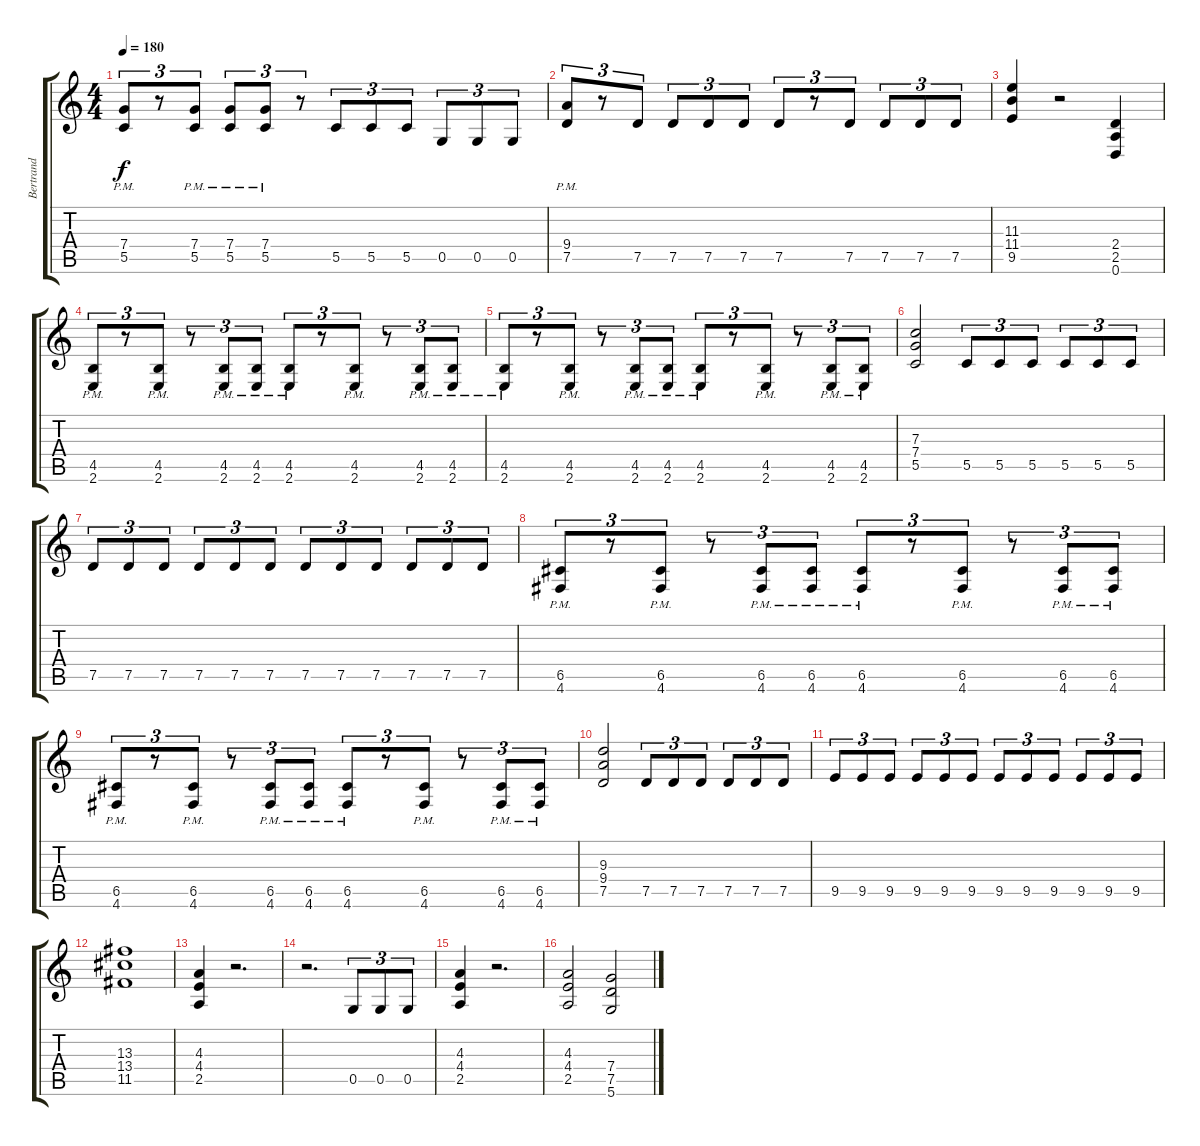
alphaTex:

\track ("Bertrand" "Bertrand") {instrument distortionguitar}
\staff {score tabs}
\tuning (D4 A3 F3 C3 G2 D2) {hide}
\ts (4 4)
\tempo 180
\clef g2
\ks c
(7.4{pm} 5.5).8{tu (3 2) dy f} r.8{tu (3 2)} (7.4{pm} 5.5).8{tu (3 2)} (7.4{pm} 5.5).8{tu (3 2)} (7.4{pm} 5.5).8{tu (3 2)} r.8{tu (3 2)} 5.5.8{tu (3 2)} 5.5.8{tu (3 2)} 5.5.8{tu (3 2)} 0.5.8{tu (3 2)} 0.5.8{tu (3 2)} 0.5.8{tu (3 2)} |
(9.4{pm} 7.5).8{tu (3 2)} r.8{tu (3 2)} 7.5.8{tu (3 2)} 7.5.8{tu (3 2)} 7.5.8{tu (3 2)} 7.5.8{tu (3 2)} 7.5.8{tu (3 2)} r.8{tu (3 2)} 7.5.8{tu (3 2)} 7.5.8{tu (3 2)} 7.5.8{tu (3 2)} 7.5.8{tu (3 2)} |
(11.3 11.4 9.5).4 r.2 (2.4 2.5 0.6).4 |
(4.5{pm} 2.6).8{tu (3 2)} r.8{tu (3 2)} (4.5{pm} 2.6).8{tu (3 2)} r.8{tu (3 2)} (4.5{pm} 2.6).8{tu (3 2)} (4.5{pm} 2.6).8{tu (3 2)} (4.5{pm} 2.6).8{tu (3 2)} r.8{tu (3 2)} (4.5{pm} 2.6).8{tu (3 2)} r.8{tu (3 2)} (4.5{pm} 2.6).8{tu (3 2)} (4.5{pm} 2.6).8{tu (3 2)} |
(4.5{pm} 2.6).8{tu (3 2)} r.8{tu (3 2)} (4.5{pm} 2.6).8{tu (3 2)} r.8{tu (3 2)} (4.5{pm} 2.6).8{tu (3 2)} (4.5{pm} 2.6).8{tu (3 2)} (4.5{pm} 2.6).8{tu (3 2)} r.8{tu (3 2)} (4.5{pm} 2.6).8{tu (3 2)} r.8{tu (3 2)} (4.5{pm} 2.6).8{tu (3 2)} (4.5{pm} 2.6).8{tu (3 2)} |
(7.3 7.4 5.5).2 5.5.8{tu (3 2)} 5.5.8{tu (3 2)} 5.5.8{tu (3 2)} 5.5.8{tu (3 2)} 5.5.8{tu (3 2)} 5.5.8{tu (3 2)} |
7.5.8{tu (3 2)} 7.5.8{tu (3 2)} 7.5.8{tu (3 2)} 7.5.8{tu (3 2)} 7.5.8{tu (3 2)} 7.5.8{tu (3 2)} 7.5.8{tu (3 2)} 7.5.8{tu (3 2)} 7.5.8{tu (3 2)} 7.5.8{tu (3 2)} 7.5.8{tu (3 2)} 7.5.8{tu (3 2)} |
(6.5{pm} 4.6).8{tu (3 2)} r.8{tu (3 2)} (6.5{pm} 4.6).8{tu (3 2)} r.8{tu (3 2)} (6.5{pm} 4.6).8{tu (3 2)} (6.5{pm} 4.6).8{tu (3 2)} (6.5{pm} 4.6).8{tu (3 2)} r.8{tu (3 2)} (6.5{pm} 4.6).8{tu (3 2)} r.8{tu (3 2)} (6.5{pm} 4.6).8{tu (3 2)} (6.5{pm} 4.6).8{tu (3 2)} |
(6.5{pm} 4.6).8{tu (3 2)} r.8{tu (3 2)} (6.5{pm} 4.6).8{tu (3 2)} r.8{tu (3 2)} (6.5{pm} 4.6).8{tu (3 2)} (6.5{pm} 4.6).8{tu (3 2)} (6.5{pm} 4.6).8{tu (3 2)} r.8{tu (3 2)} (6.5{pm} 4.6).8{tu (3 2)} r.8{tu (3 2)} (6.5{pm} 4.6).8{tu (3 2)} (6.5{pm} 4.6).8{tu (3 2)} |
(9.3 9.4 7.5).2 7.5.8{tu (3 2)} 7.5.8{tu (3 2)} 7.5.8{tu (3 2)} 7.5.8{tu (3 2)} 7.5.8{tu (3 2)} 7.5.8{tu (3 2)} |
9.5.8{tu (3 2)} 9.5.8{tu (3 2)} 9.5.8{tu (3 2)} 9.5.8{tu (3 2)} 9.5.8{tu (3 2)} 9.5.8{tu (3 2)} 9.5.8{tu (3 2)} 9.5.8{tu (3 2)} 9.5.8{tu (3 2)} 9.5.8{tu (3 2)} 9.5.8{tu (3 2)} 9.5.8{tu (3 2)} |
(13.3 13.4 11.5).1 |
(4.3 4.4 2.5).4 r.2{d} |
r.2{d} 0.5.8{tu (3 2)} 0.5.8{tu (3 2)} 0.5.8{tu (3 2)} |
(4.3 4.4 2.5).4 r.2{d} |
(4.3 4.4 2.5).2 (7.4 7.5 5.6).2
